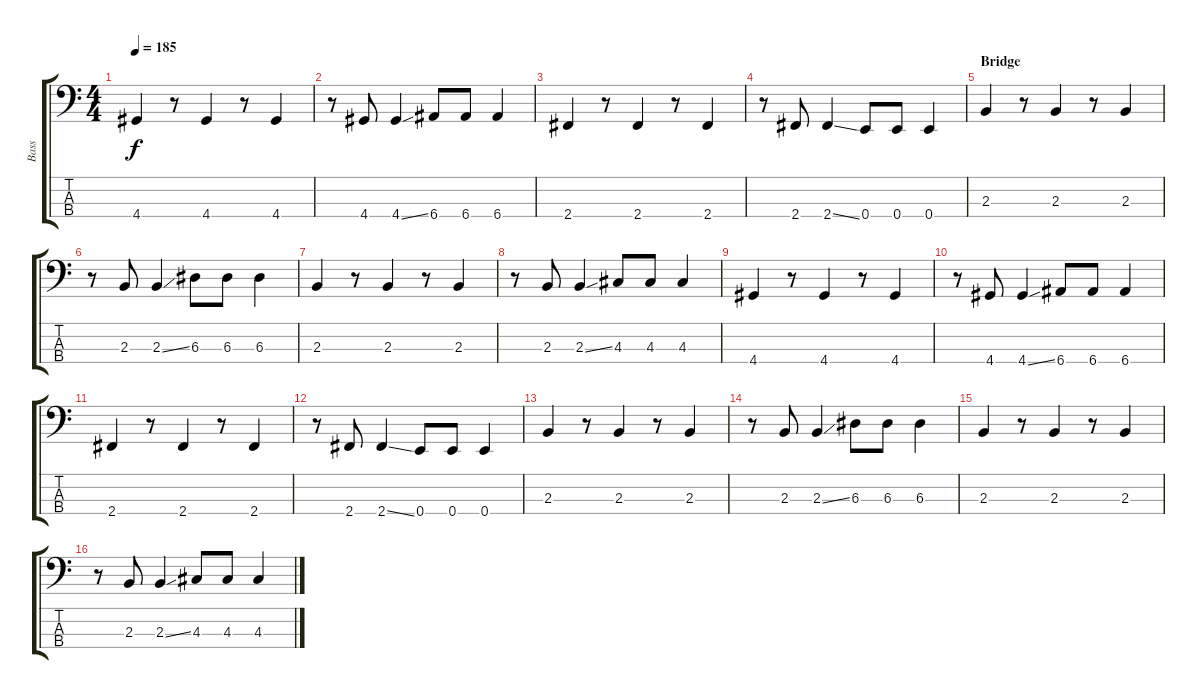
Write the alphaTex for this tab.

\track ("Bass" "Bass") {instrument electricbasspick}
\staff {score tabs}
\tuning (G2 D2 A1 E1) {hide}
\ts (4 4)
\tempo 185
\clef f4
\ks c
4.4.4{dy f} r.8 4.4.4 r.8 4.4.4 |
r.8 4.4.8 4.4{ss}.4 6.4.8 6.4.8 6.4.4 |
2.4.4 r.8 2.4.4 r.8 2.4.4 |
r.8 2.4.8 2.4{ss}.4 0.4.8 0.4.8 0.4.4 |
\section ("" "Bridge")
2.3.4 r.8 2.3.4 r.8 2.3.4 |
r.8 2.3.8 2.3{ss}.4 6.3.8 6.3.8 6.3.4 |
2.3.4 r.8 2.3.4 r.8 2.3.4 |
r.8 2.3.8 2.3{ss}.4 4.3.8 4.3.8 4.3.4 |
4.4.4 r.8 4.4.4 r.8 4.4.4 |
r.8 4.4.8 4.4{ss}.4 6.4.8 6.4.8 6.4.4 |
2.4.4 r.8 2.4.4 r.8 2.4.4 |
r.8 2.4.8 2.4{ss}.4 0.4.8 0.4.8 0.4.4 |
2.3.4 r.8 2.3.4 r.8 2.3.4 |
r.8 2.3.8 2.3{ss}.4 6.3.8 6.3.8 6.3.4 |
2.3.4 r.8 2.3.4 r.8 2.3.4 |
r.8 2.3.8 2.3{ss}.4 4.3.8 4.3.8 4.3.4
